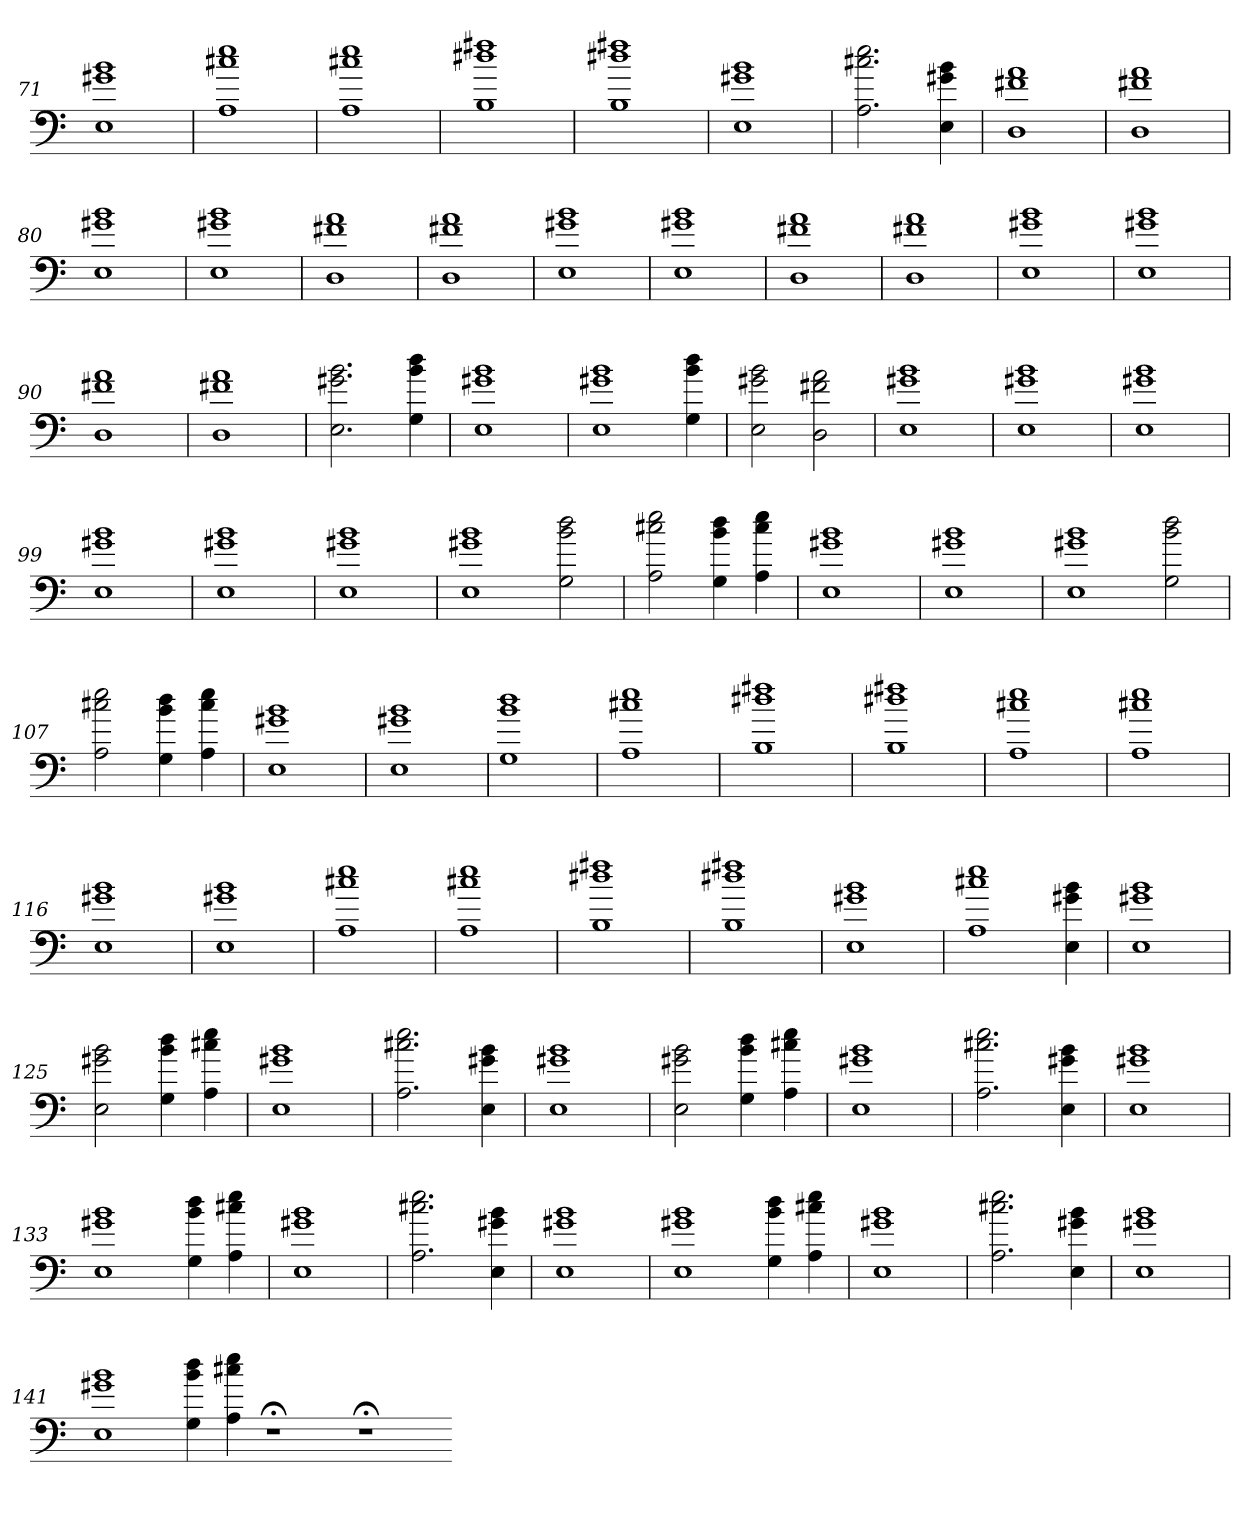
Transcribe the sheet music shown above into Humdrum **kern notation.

**kern
*part1
*staff1
=71
1E 1g#X 1b
=72
1A 1cc#X 1ee
=73
1A 1cc#X 1ee
=74
1B 1dd#X 1ff#X
=75
1B 1dd#X 1ff#X
=76
1E 1g#X 1b
=77
2.A 2.cc#X 2.ee
4E 4g#X 4b
=78
1D 1f#X 1a
=79
1D 1f#X 1a
=80
1E 1g#X 1b
=81
1E 1g#X 1b
=82
1D 1f#X 1a
=83
1D 1f#X 1a
=84
1E 1g#X 1b
=85
1E 1g#X 1b
=86
1D 1f#X 1a
=87
1D 1f#X 1a
=88
1E 1g#X 1b
=89
1E 1g#X 1b
=90
1D 1f#X 1a
=91
1D 1f#X 1a
=92
2.E 2.g#X 2.b
4G 4b 4dd
=93
1E 1g#X 1b
=94
1E 1g#X 1b
4G 4b 4dd
=95
2E 2g#X 2b
2D 2f#X 2a
=96
1E 1g#X 1b
=97
1E 1g#X 1b
=98
1E 1g#X 1b
=99
1E 1g#X 1b
=100
1E 1g#X 1b
=101
1E 1g#X 1b
=102
1E 1g#X 1b
2G 2b 2dd
=103
2A 2cc#X 2ee
4G 4b 4dd
4A 4cc# 4ee
=104
1E 1g#X 1b
=105
1E 1g#X 1b
=106
1E 1g#X 1b
2G 2b 2dd
=107
2A 2cc#X 2ee
4G 4b 4dd
4A 4cc# 4ee
=108
1E 1g#X 1b
=109
1E 1g#X 1b
=110
1G 1b 1dd
=111
1A 1cc#X 1ee
=112
1B 1dd#X 1ff#X
=113
1B 1dd#X 1ff#X
=114
1A 1cc#X 1ee
=115
1A 1cc#X 1ee
=116
1E 1g#X 1b
=117
1E 1g#X 1b
=118
1A 1cc#X 1ee
=119
1A 1cc#X 1ee
=120
1B 1dd#X 1ff#X
=121
1B 1dd#X 1ff#X
=122
1E 1g#X 1b
=123
1A 1cc#X 1ee
4E 4g#X 4b
=124
1E 1g#X 1b
=125
2E 2g#X 2b
4G 4b 4dd
4A 4cc#X 4ee
=126
1E 1g#X 1b
=127
2.A 2.cc#X 2.ee
4E 4g#X 4b
=128
1E 1g#X 1b
=129
2E 2g#X 2b
4G 4b 4dd
4A 4cc#X 4ee
=130
1E 1g#X 1b
=131
2.A 2.cc#X 2.ee
4E 4g#X 4b
=132
1E 1g#X 1b
=133
1E 1g#X 1b
4G 4b 4dd
4A 4cc#X 4ee
=134
1E 1g#X 1b
=135
2.A 2.cc#X 2.ee
4E 4g#X 4b
=136
1E 1g#X 1b
=137
1E 1g#X 1b
4G 4b 4dd
4A 4cc#X 4ee
=138
1E 1g#X 1b
=139
2.A 2.cc#X 2.ee
4E 4g#X 4b
=140
1E 1g#X 1b
=141
1E 1g#X 1b
4G 4b 4dd
4A 4cc#X 4ee
1r;<
1r;<
=-
*-
